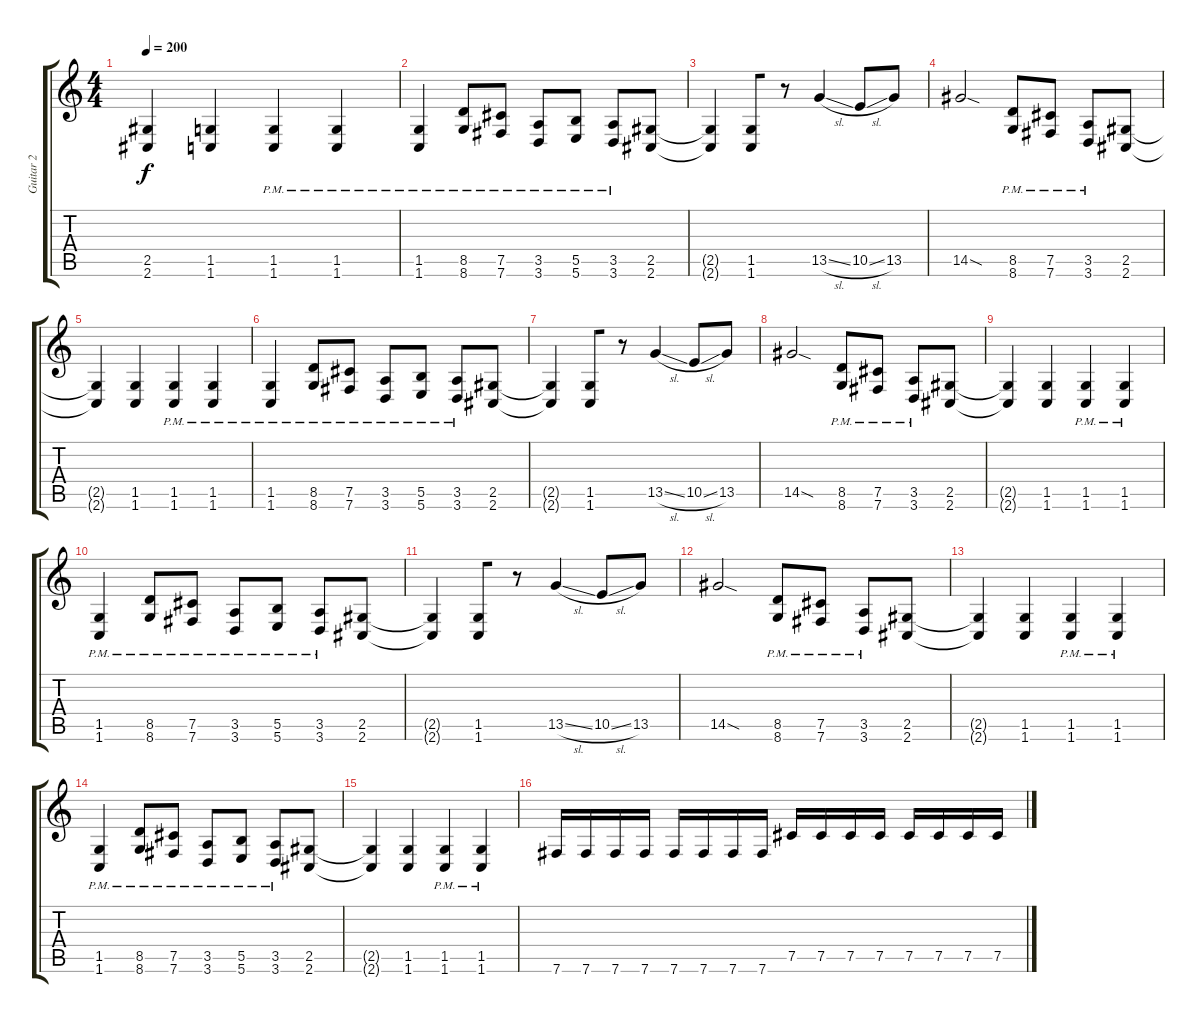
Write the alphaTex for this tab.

\track ("Guitar 2" "Guitar 2") {instrument distortionguitar bank 255}
\staff {score tabs}
\tuning (Db4 Ab3 E3 B2 Gb2 B1) {hide}
\ts (4 4)
\tempo 200
\clef g2
\ks c
(2.5{t} 2.6{t}).4{dy f} (1.5 1.6).4{beam merge} (1.5{pm} 1.6{pm}).4 (1.5{pm} 1.6{pm}).4 |
(1.5{pm} 1.6{pm}).4{beam merge} (8.5{pm} 8.6{pm}).8 (7.5{pm} 7.6{pm}).8 (3.5{pm} 3.6{pm}).8 (5.5{pm} 5.6{pm}).8 (3.5{pm} 3.6{pm}).8 (2.5 2.6).8 |
(2.5{t} 2.6{t}).4 (1.5 1.6).8{beam merge} r.8 13.5{sl}.4{beam merge} 10.5{sl}.8 13.5.8 |
14.5{sod}.2{beam merge} (8.5{pm} 8.6{pm}).8{beam merge} (7.5{pm} 7.6{pm}).8 (3.5{pm} 3.6{pm}).8{beam merge} (2.5 2.6).8 |
(2.5{t} 2.6{t}).4 (1.5 1.6).4{beam merge} (1.5{pm} 1.6{pm}).4{beam merge} (1.5{pm} 1.6{pm}).4 |
(1.5{pm} 1.6{pm}).4{beam merge} (8.5{pm} 8.6{pm}).8 (7.5{pm} 7.6{pm}).8 (3.5{pm} 3.6{pm}).8 (5.5{pm} 5.6{pm}).8 (3.5{pm} 3.6{pm}).8 (2.5 2.6).8 |
(2.5{t} 2.6{t}).4 (1.5 1.6).8{beam merge} r.8 13.5{sl}.4{beam merge} 10.5{sl}.8 13.5.8 |
14.5{sod}.2{beam merge} (8.5{pm} 8.6{pm}).8{beam merge} (7.5{pm} 7.6{pm}).8 (3.5{pm} 3.6{pm}).8{beam merge} (2.5 2.6).8 |
(2.5{t} 2.6{t}).4 (1.5 1.6).4{beam merge} (1.5{pm} 1.6{pm}).4{beam merge} (1.5{pm} 1.6{pm}).4 |
(1.5{pm} 1.6{pm}).4{beam merge} (8.5{pm} 8.6{pm}).8 (7.5{pm} 7.6{pm}).8 (3.5{pm} 3.6{pm}).8 (5.5{pm} 5.6{pm}).8 (3.5{pm} 3.6{pm}).8 (2.5 2.6).8 |
(2.5{t} 2.6{t}).4 (1.5 1.6).8{beam merge} r.8 13.5{sl}.4{beam merge} 10.5{sl}.8 13.5.8 |
14.5{sod}.2{beam merge} (8.5{pm} 8.6{pm}).8{beam merge} (7.5{pm} 7.6{pm}).8 (3.5{pm} 3.6{pm}).8{beam merge} (2.5 2.6).8 |
(2.5{t} 2.6{t}).4 (1.5 1.6).4{beam merge} (1.5{pm} 1.6{pm}).4{beam merge} (1.5{pm} 1.6{pm}).4 |
(1.5{pm} 1.6{pm}).4{beam merge} (8.5{pm} 8.6{pm}).8 (7.5{pm} 7.6{pm}).8 (3.5{pm} 3.6{pm}).8 (5.5{pm} 5.6{pm}).8 (3.5{pm} 3.6{pm}).8 (2.5 2.6).8 |
(2.5{t} 2.6{t}).4 (1.5 1.6).4{beam merge} (1.5{pm} 1.6{pm}).4{beam merge} (1.5{pm} 1.6{pm}).4 |
7.6.16 7.6.16 7.6.16 7.6.16 7.6.16 7.6.16{beam merge} 7.6.16 7.6.16 7.5.16{beam merge} 7.5.16{beam merge} 7.5.16{beam merge} 7.5.16 7.5.16 7.5.16 7.5.16 7.5.16
